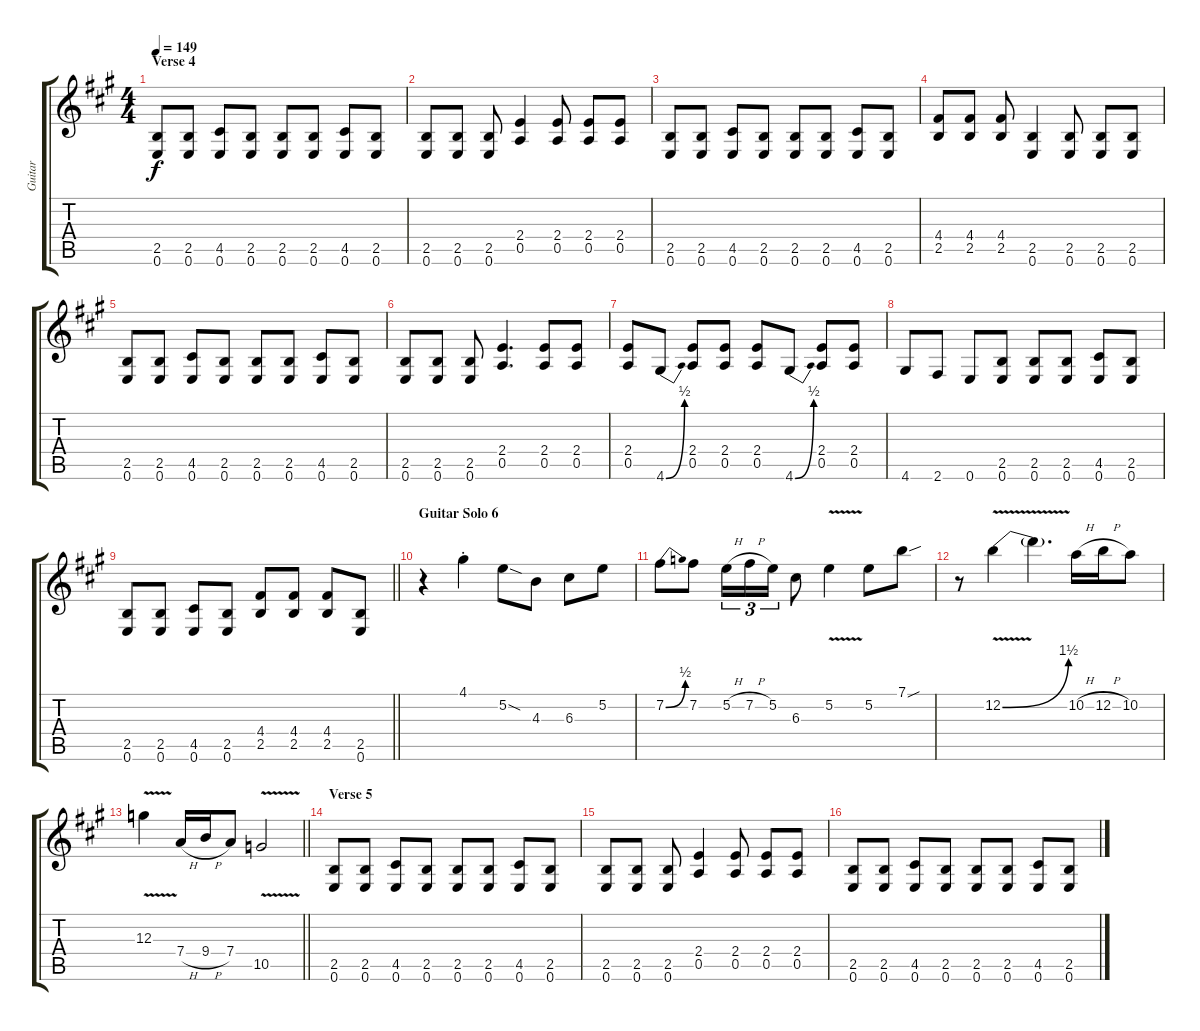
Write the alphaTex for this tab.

\track ("Guitar" "Guitar") {instrument electricguitarclean}
\staff {score tabs}
\tuning (E4 B3 G3 D3 A2 E2) {hide}
\ts (4 4)
\section ("" "Verse 4")
\tempo 149
\clef g2
\ks f#minor
(2.5 0.6).8{dy f instrument electricguitarclean} (2.5 0.6).8 (4.5 0.6).8 (2.5 0.6).8 (2.5 0.6).8 (2.5 0.6).8 (4.5 0.6).8 (2.5 0.6).8 |
(2.5 0.6).8 (2.5 0.6).8 (2.5 0.6).8 (2.4 0.5).4 (2.4 0.5).8 (2.4 0.5).8 (2.4 0.5).8 |
(2.5 0.6).8 (2.5 0.6).8 (4.5 0.6).8 (2.5 0.6).8 (2.5 0.6).8 (2.5 0.6).8 (4.5 0.6).8 (2.5 0.6).8 |
(4.4 2.5).8 (4.4 2.5).8 (4.4 2.5).8 (2.5 0.6).4 (2.5 0.6).8 (2.5 0.6).8 (2.5 0.6).8 |
(2.5 0.6).8 (2.5 0.6).8 (4.5 0.6).8 (2.5 0.6).8 (2.5 0.6).8 (2.5 0.6).8 (4.5 0.6).8 (2.5 0.6).8 |
(2.5 0.6).8 (2.5 0.6).8 (2.5 0.6).8 (2.4 0.5).4{d} (2.4 0.5).8 (2.4 0.5).8 |
(2.4 0.5).8 4.6{be (bend 0 0 60 2)}.8 (2.4 0.5).8 (2.4 0.5).8 (2.4 0.5).8 4.6{be (bend 0 0 60 2)}.8 (2.4 0.5).8 (2.4 0.5).8 |
4.6.8 2.6.8 0.6.8 (2.5 0.6).8 (2.5 0.6).8 (2.5 0.6).8 (4.5 0.6).8 (2.5 0.6).8 |
\barLineRight lightlight
(2.5 0.6).8 (2.5 0.6).8 (4.5 0.6).8 (2.5 0.6).8 (4.4 2.5).8 (4.4 2.5).8 (4.4 2.5).8 (2.5 0.6).8 |
\section ("" "Guitar Solo 6")
r.4 4.1{st}.4{instrument overdrivenguitar} 5.2{sod}.8 4.3.8 6.3.8 5.2.8 |
7.2{be (bend 0 0 60 2)}.8 7.2.8 5.2{h}.16{tu (3 2)} 7.2{h}.16{tu (3 2)} 5.2.16{tu (3 2)} 6.3.8 5.2{v}.4 5.2.8 7.1{sou}.8 |
r.8 12.2{be (bend 0 0 60 6) v}.4 12.2{t}.4{d} 10.2{h}.16 12.2{h}.16 10.2.8 |
\barLineRight lightlight
12.3{v}.4 7.4{h}.16 9.4{h}.16 7.4.8 10.5{v}.2 |
\section ("" "Verse 5")
(2.5 0.6).8{instrument electricguitarclean} (2.5 0.6).8 (4.5 0.6).8 (2.5 0.6).8 (2.5 0.6).8 (2.5 0.6).8 (4.5 0.6).8 (2.5 0.6).8 |
(2.5 0.6).8 (2.5 0.6).8 (2.5 0.6).8 (2.4 0.5).4 (2.4 0.5).8 (2.4 0.5).8 (2.4 0.5).8 |
(2.5 0.6).8 (2.5 0.6).8 (4.5 0.6).8 (2.5 0.6).8 (2.5 0.6).8 (2.5 0.6).8 (4.5 0.6).8 (2.5 0.6).8
